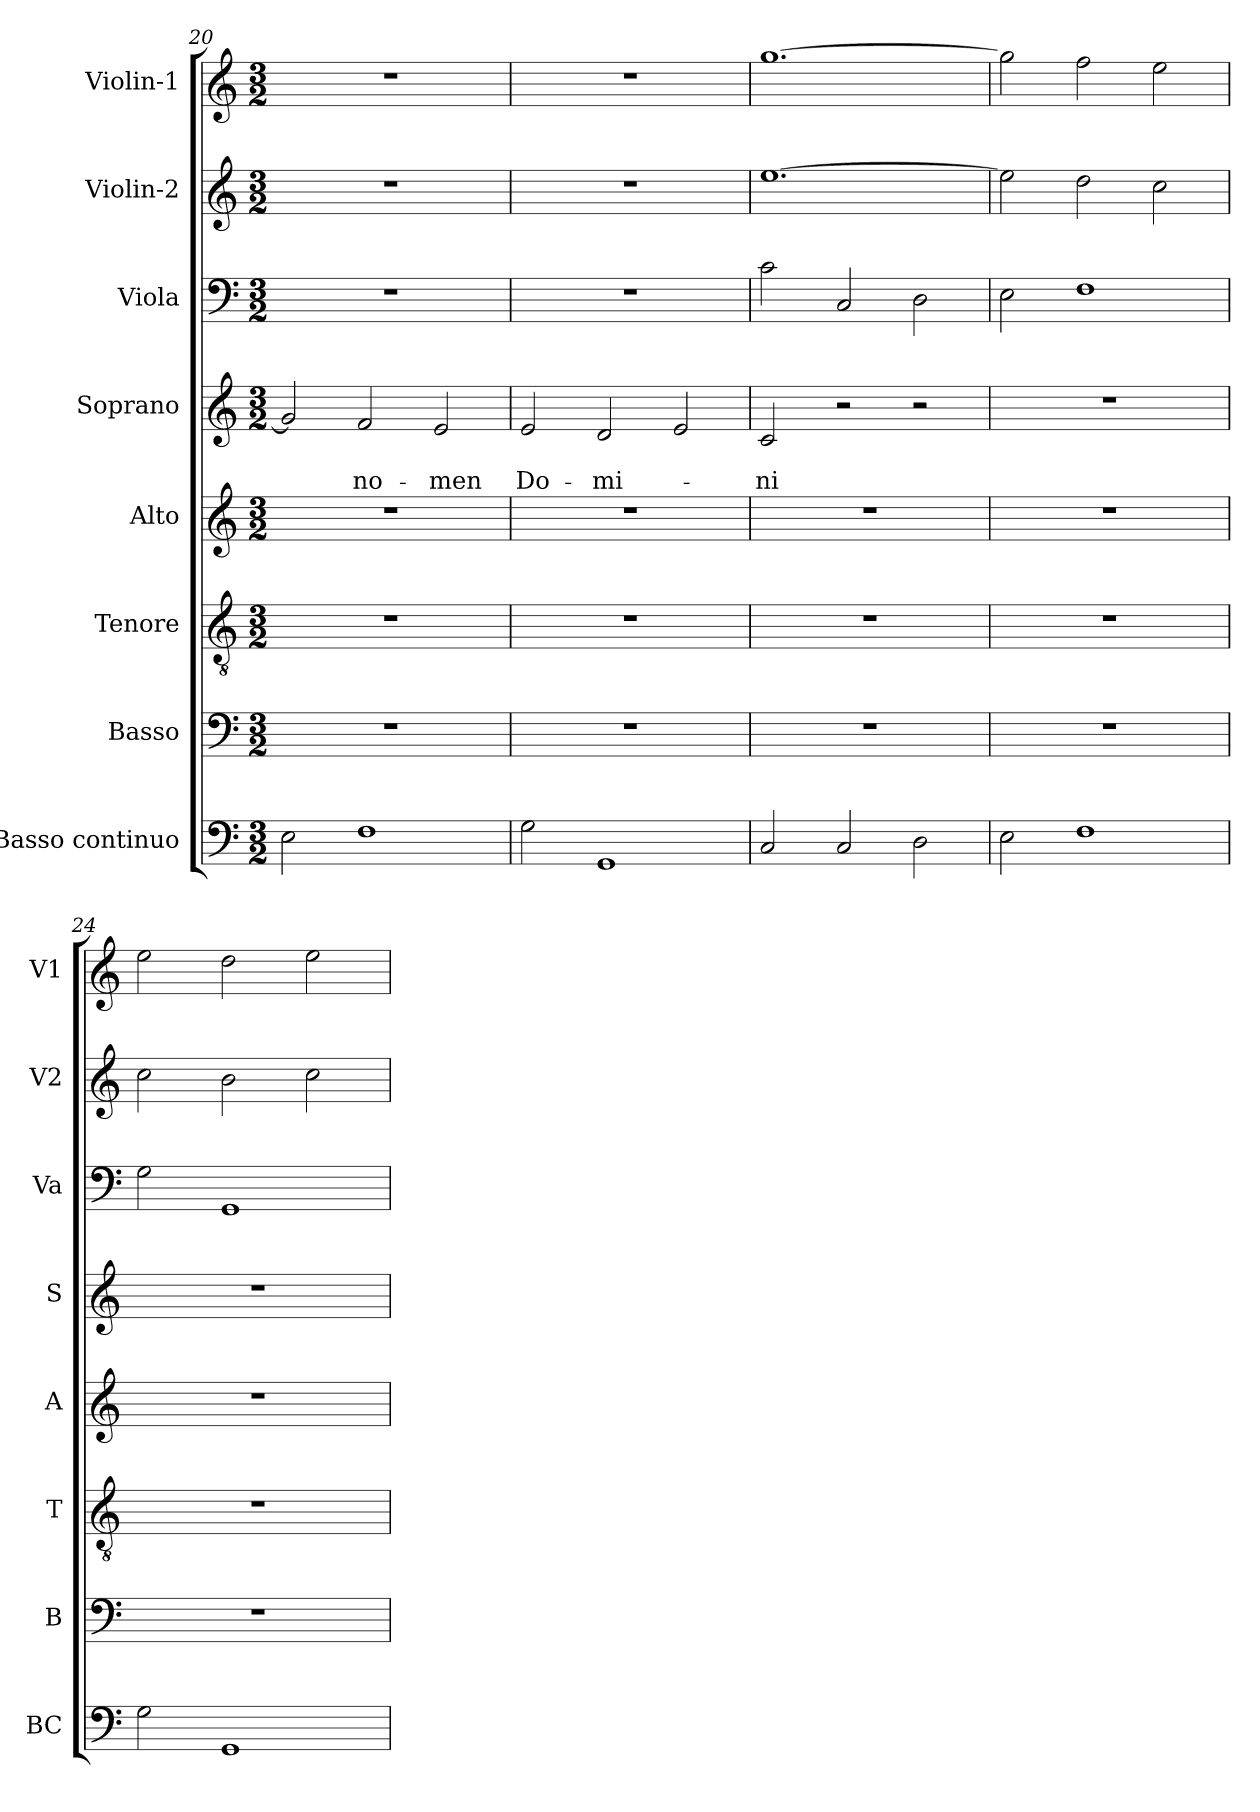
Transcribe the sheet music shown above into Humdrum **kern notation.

**kern	**kern	**kern	**kern	**kern	**text	**text	**kern	**kern	**kern
*part8	*part7	*part6	*part5	*part4	*part4	*part4	*part3	*part2	*part1
*staff8	*staff7	*staff6	*staff5	*staff4	*staff4	*staff4	*staff3	*staff2	*staff1
*I"Basso continuo	*I"Basso	*I"Tenore	*I"Alto	*I"Soprano	*	*	*I"Viola	*I"Violin-2	*I"Violin-1
*I'BC	*I'B	*I'T	*I'A	*I'S	*	*	*I'Va	*I'V2	*I'V1
*clefF4	*clefF4	*clefGv2	*clefG2	*clefG2	*	*	*clefF4	*clefG2	*clefG2
*k[]	*k[]	*k[]	*k[]	*k[]	*	*	*k[]	*k[]	*k[]
*C:	*C:	*C:	*C:	*C:	*	*	*C:	*C:	*C:
*M3/2	*M3/2	*M3/2	*M3/2	*M3/2	*	*	*M3/2	*M3/2	*M3/2
=20	=20	=20	=20	=20	=20	=20	=20	=20	=20
2E\	1.r	1.r	1.r	2g/]	.	.	1.r	1.r	1.r
!	!	!	!	!	!	!LO:LY:b	!	!	!
1F	.	.	.	2f/	.	no-	.	.	.
!	!	!	!	!	!	!LO:LY:b	!	!	!
.	.	.	.	2e/	.	-men	.	.	.
=21	=21	=21	=21	=21	=21	=21	=21	=21	=21
!	!	!	!	!	!	!LO:LY:b	!	!	!
2G\	1.r	1.r	1.r	2e/	.	Do-	1.r	1.r	1.r
!	!	!	!	!	!	!LO:LY:b	!	!	!
1GG	.	.	.	2d/	.	-mi-	.	.	.
.	.	.	.	2e/	.	.	.	.	.
=22	=22	=22	=22	=22	=22	=22	=22	=22	=22
!	!	!	!	!	!	!LO:LY:b	!	!	!
2C/	1.r	1.r	1.r	2c/	.	-ni	2c\	[1.ee	[1.gg
2C/	.	.	.	2r	.	.	2C/	.	.
2D\	.	.	.	2r	.	.	2D\	.	.
=23	=23	=23	=23	=23	=23	=23	=23	=23	=23
2E\	1.r	1.r	1.r	1.r	.	.	2E\	2ee\]	2gg\]
1F	.	.	.	.	.	.	1F	2dd\	2ff\
.	.	.	.	.	.	.	.	2cc\	2ee\
=24	=24	=24	=24	=24	=24	=24	=24	=24	=24
2G\	1.r	1.r	1.r	1.r	.	.	2G\	2cc\	2ee\
1GG	.	.	.	.	.	.	1GG	2b\	2dd\
.	.	.	.	.	.	.	.	2cc\	2ee\
=	=	=	=	=	=	=	=	=	=
*-	*-	*-	*-	*-	*-	*-	*-	*-	*-
